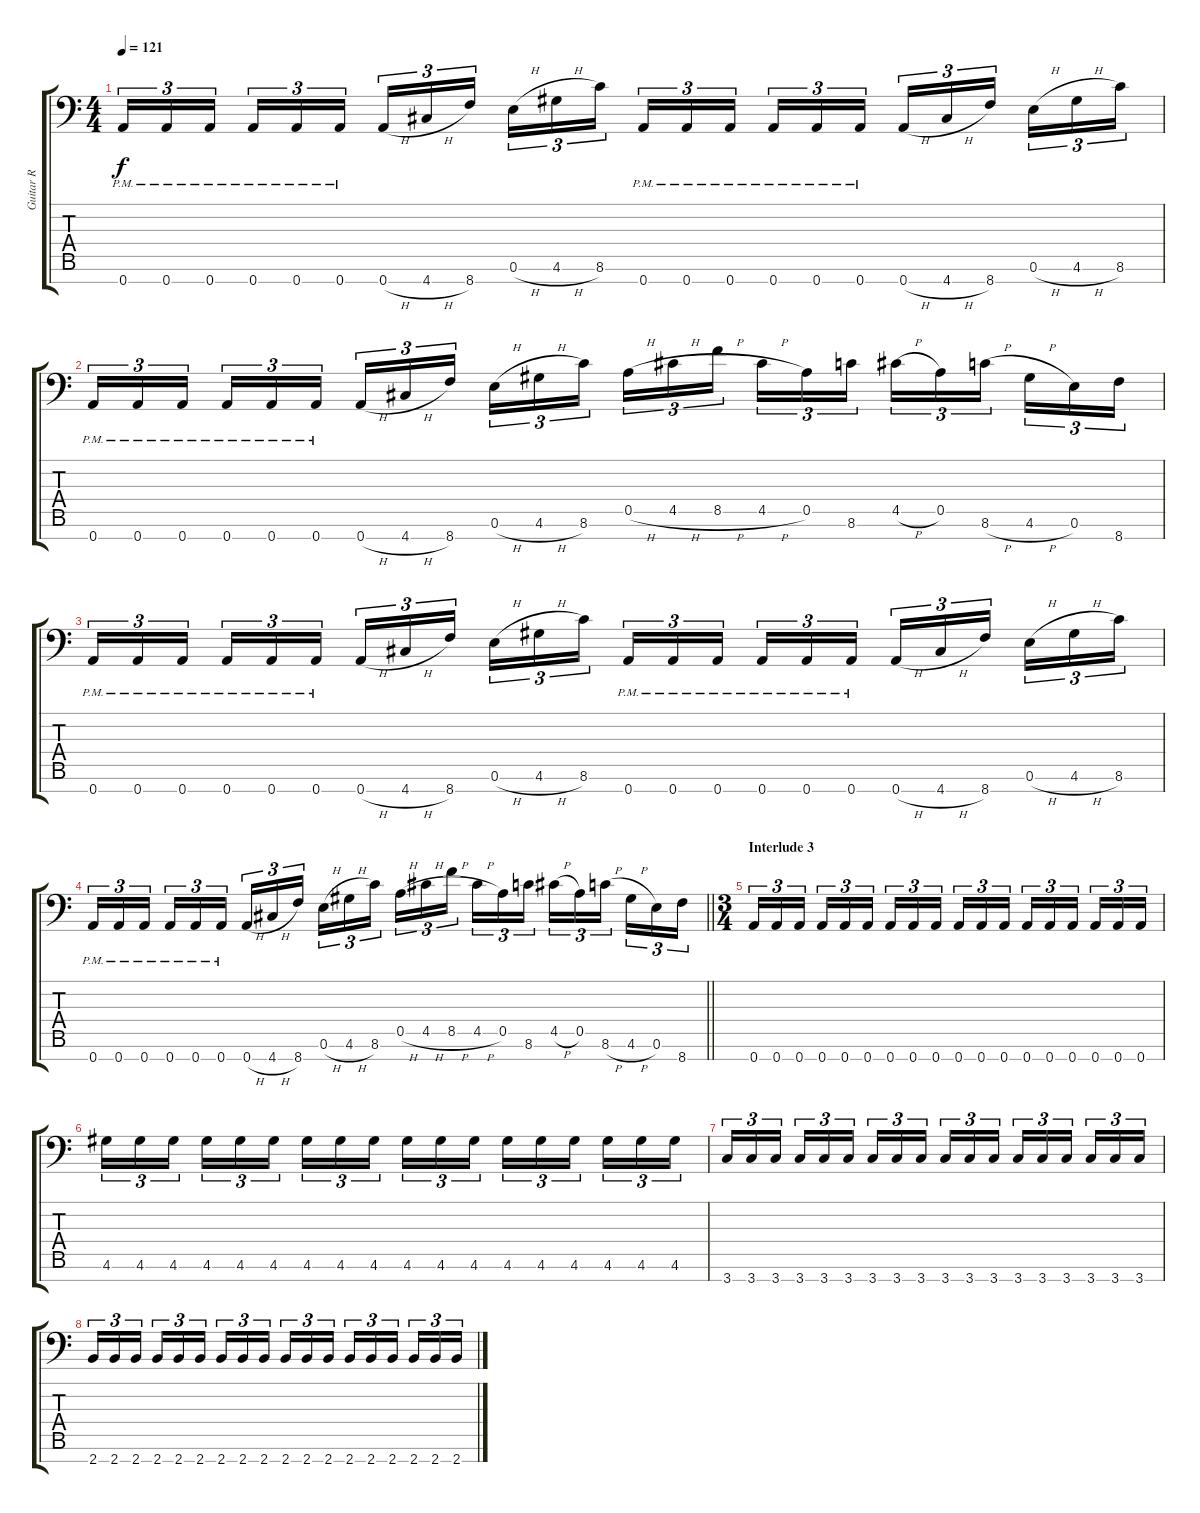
\track ("Guitar R" "Guitar R") {instrument overdrivenguitar}
\staff {score tabs}
\tuning (E4 B3 G3 D3 A2 E2 A1) {hide}
\ts (4 4)
\tempo 121
\clef f4
\ks c
0.7{pm}.16{tu (3 2) dy f} 0.7{pm}.16{tu (3 2)} 0.7{pm}.16{tu (3 2) beam splitsecondary} 0.7{pm}.16{tu (3 2)} 0.7{pm}.16{tu (3 2)} 0.7{pm}.16{tu (3 2)} 0.7{h}.16{tu (3 2)} 4.7{h}.16{tu (3 2)} 8.7.16{tu (3 2) beam splitsecondary} 0.6{h}.16{tu (3 2)} 4.6{h}.16{tu (3 2)} 8.6.16{tu (3 2)} 0.7{pm}.16{tu (3 2)} 0.7{pm}.16{tu (3 2)} 0.7{pm}.16{tu (3 2) beam splitsecondary} 0.7{pm}.16{tu (3 2)} 0.7{pm}.16{tu (3 2)} 0.7{pm}.16{tu (3 2)} 0.7{h}.16{tu (3 2)} 4.7{h}.16{tu (3 2)} 8.7.16{tu (3 2) beam splitsecondary} 0.6{h}.16{tu (3 2)} 4.6{h}.16{tu (3 2)} 8.6.16{tu (3 2)} |
0.7{pm}.16{tu (3 2)} 0.7{pm}.16{tu (3 2)} 0.7{pm}.16{tu (3 2) beam splitsecondary} 0.7{pm}.16{tu (3 2)} 0.7{pm}.16{tu (3 2)} 0.7{pm}.16{tu (3 2)} 0.7{h}.16{tu (3 2)} 4.7{h}.16{tu (3 2)} 8.7.16{tu (3 2) beam splitsecondary} 0.6{h}.16{tu (3 2)} 4.6{h}.16{tu (3 2)} 8.6.16{tu (3 2)} 0.5{h}.16{tu (3 2)} 4.5{h}.16{tu (3 2)} 8.5{h}.16{tu (3 2) beam splitsecondary} 4.5{h}.16{tu (3 2)} 0.5.16{tu (3 2)} 8.6.16{tu (3 2)} 4.5{h}.16{tu (3 2)} 0.5.16{tu (3 2)} 8.6{h}.16{tu (3 2) beam splitsecondary} 4.6{h}.16{tu (3 2)} 0.6.16{tu (3 2)} 8.7.16{tu (3 2)} |
0.7{pm}.16{tu (3 2)} 0.7{pm}.16{tu (3 2)} 0.7{pm}.16{tu (3 2) beam splitsecondary} 0.7{pm}.16{tu (3 2)} 0.7{pm}.16{tu (3 2)} 0.7{pm}.16{tu (3 2)} 0.7{h}.16{tu (3 2)} 4.7{h}.16{tu (3 2)} 8.7.16{tu (3 2) beam splitsecondary} 0.6{h}.16{tu (3 2)} 4.6{h}.16{tu (3 2)} 8.6.16{tu (3 2)} 0.7{pm}.16{tu (3 2)} 0.7{pm}.16{tu (3 2)} 0.7{pm}.16{tu (3 2) beam splitsecondary} 0.7{pm}.16{tu (3 2)} 0.7{pm}.16{tu (3 2)} 0.7{pm}.16{tu (3 2)} 0.7{h}.16{tu (3 2)} 4.7{h}.16{tu (3 2)} 8.7.16{tu (3 2) beam splitsecondary} 0.6{h}.16{tu (3 2)} 4.6{h}.16{tu (3 2)} 8.6.16{tu (3 2)} |
\barLineRight lightlight
0.7{pm}.16{tu (3 2)} 0.7{pm}.16{tu (3 2)} 0.7{pm}.16{tu (3 2) beam splitsecondary} 0.7{pm}.16{tu (3 2)} 0.7{pm}.16{tu (3 2)} 0.7{pm}.16{tu (3 2)} 0.7{h}.16{tu (3 2)} 4.7{h}.16{tu (3 2)} 8.7.16{tu (3 2) beam splitsecondary} 0.6{h}.16{tu (3 2)} 4.6{h}.16{tu (3 2)} 8.6.16{tu (3 2)} 0.5{h}.16{tu (3 2)} 4.5{h}.16{tu (3 2)} 8.5{h}.16{tu (3 2) beam splitsecondary} 4.5{h}.16{tu (3 2)} 0.5.16{tu (3 2)} 8.6.16{tu (3 2)} 4.5{h}.16{tu (3 2)} 0.5.16{tu (3 2)} 8.6{h}.16{tu (3 2) beam splitsecondary} 4.6{h}.16{tu (3 2)} 0.6.16{tu (3 2)} 8.7.16{tu (3 2)} |
\ts (3 4)
\section ("" "Interlude 3")
0.7.16{tu (3 2)} 0.7.16{tu (3 2)} 0.7.16{tu (3 2) beam splitsecondary} 0.7.16{tu (3 2)} 0.7.16{tu (3 2)} 0.7.16{tu (3 2)} 0.7.16{tu (3 2)} 0.7.16{tu (3 2)} 0.7.16{tu (3 2) beam splitsecondary} 0.7.16{tu (3 2)} 0.7.16{tu (3 2)} 0.7.16{tu (3 2)} 0.7.16{tu (3 2)} 0.7.16{tu (3 2)} 0.7.16{tu (3 2) beam splitsecondary} 0.7.16{tu (3 2)} 0.7.16{tu (3 2)} 0.7.16{tu (3 2)} |
4.6.16{tu (3 2)} 4.6.16{tu (3 2)} 4.6.16{tu (3 2) beam splitsecondary} 4.6.16{tu (3 2)} 4.6.16{tu (3 2)} 4.6.16{tu (3 2)} 4.6.16{tu (3 2)} 4.6.16{tu (3 2)} 4.6.16{tu (3 2) beam splitsecondary} 4.6.16{tu (3 2)} 4.6.16{tu (3 2)} 4.6.16{tu (3 2)} 4.6.16{tu (3 2)} 4.6.16{tu (3 2)} 4.6.16{tu (3 2) beam splitsecondary} 4.6.16{tu (3 2)} 4.6.16{tu (3 2)} 4.6.16{tu (3 2)} |
3.7.16{tu (3 2)} 3.7.16{tu (3 2)} 3.7.16{tu (3 2) beam splitsecondary} 3.7.16{tu (3 2)} 3.7.16{tu (3 2)} 3.7.16{tu (3 2)} 3.7.16{tu (3 2)} 3.7.16{tu (3 2)} 3.7.16{tu (3 2) beam splitsecondary} 3.7.16{tu (3 2)} 3.7.16{tu (3 2)} 3.7.16{tu (3 2)} 3.7.16{tu (3 2)} 3.7.16{tu (3 2)} 3.7.16{tu (3 2) beam splitsecondary} 3.7.16{tu (3 2)} 3.7.16{tu (3 2)} 3.7.16{tu (3 2)} |
2.7.16{tu (3 2)} 2.7.16{tu (3 2)} 2.7.16{tu (3 2) beam splitsecondary} 2.7.16{tu (3 2)} 2.7.16{tu (3 2)} 2.7.16{tu (3 2)} 2.7.16{tu (3 2)} 2.7.16{tu (3 2)} 2.7.16{tu (3 2) beam splitsecondary} 2.7.16{tu (3 2)} 2.7.16{tu (3 2)} 2.7.16{tu (3 2)} 2.7.16{tu (3 2)} 2.7.16{tu (3 2)} 2.7.16{tu (3 2) beam splitsecondary} 2.7.16{tu (3 2)} 2.7.16{tu (3 2)} 2.7.16{tu (3 2)}
